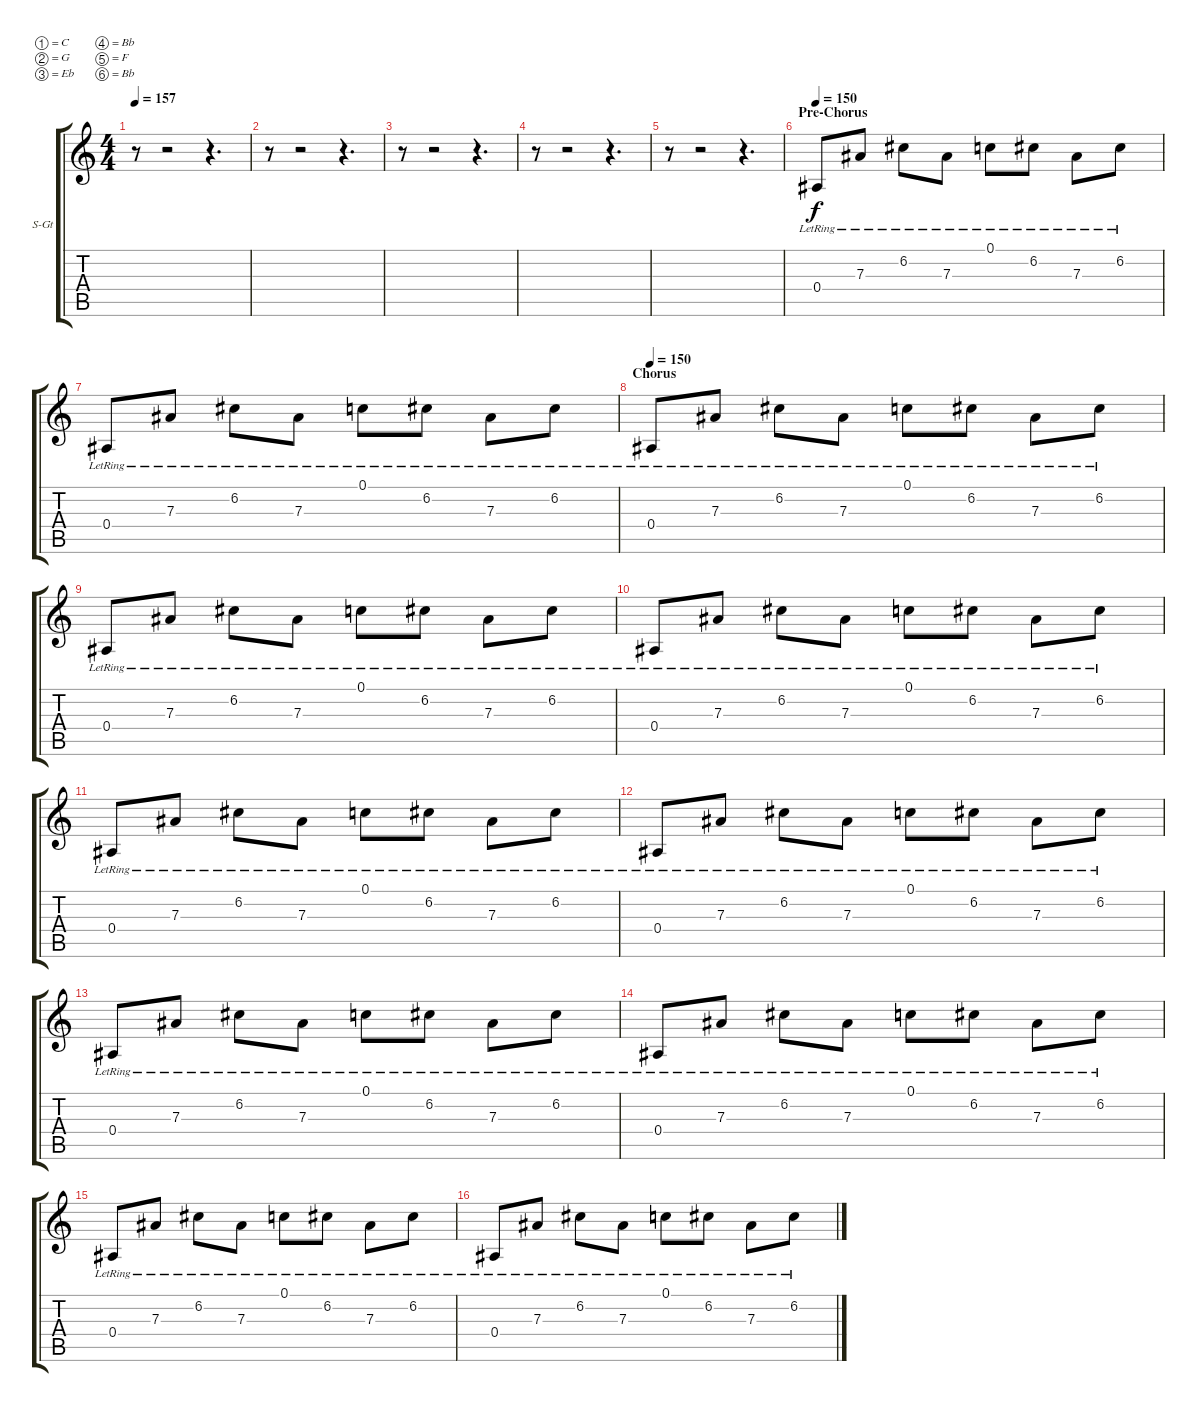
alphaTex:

\bracketExtendMode groupsimilarinstruments
\firstSystemTrackNameOrientation horizontal
\otherSystemsTrackNameOrientation horizontal
\track ("Clean Intro+Outro Lead" "S-Gt") {instrument acousticguitarsteel}
\staff {score tabs}
\tuning (C4 G3 Eb3 Bb2 F2 Bb1)
\ts (4 4)
\tempo 157
\clef g2
\ks c
r.8{dy f} r.2 r.4{d} |
r.8 r.2 r.4{d} |
r.8 r.2 r.4{d} |
r.8 r.2 r.4{d} |
r.8 r.2 r.4{d} |
\section ("" "Pre-Chorus")
\tempo 150
0.4{lr}.8 7.3{lr}.8 6.2{lr}.8 7.3{lr}.8 0.1{lr}.8 6.2{lr}.8 7.3{lr}.8 6.2{lr}.8 |
0.4{lr}.8 7.3{lr}.8 6.2{lr}.8 7.3{lr}.8 0.1{lr}.8 6.2{lr}.8 7.3{lr}.8 6.2{lr}.8 |
\section ("" "Chorus")
\tempo 150
0.4{lr}.8 7.3{lr}.8 6.2{lr}.8 7.3{lr}.8 0.1{lr}.8 6.2{lr}.8 7.3{lr}.8 6.2{lr}.8 |
0.4{lr}.8 7.3{lr}.8 6.2{lr}.8 7.3{lr}.8 0.1{lr}.8 6.2{lr}.8 7.3{lr}.8 6.2{lr}.8 |
0.4{lr}.8 7.3{lr}.8 6.2{lr}.8 7.3{lr}.8 0.1{lr}.8 6.2{lr}.8 7.3{lr}.8 6.2{lr}.8 |
0.4{lr}.8 7.3{lr}.8 6.2{lr}.8 7.3{lr}.8 0.1{lr}.8 6.2{lr}.8 7.3{lr}.8 6.2{lr}.8 |
0.4{lr}.8 7.3{lr}.8 6.2{lr}.8 7.3{lr}.8 0.1{lr}.8 6.2{lr}.8 7.3{lr}.8 6.2{lr}.8 |
0.4{lr}.8 7.3{lr}.8 6.2{lr}.8 7.3{lr}.8 0.1{lr}.8 6.2{lr}.8 7.3{lr}.8 6.2{lr}.8 |
0.4{lr}.8 7.3{lr}.8 6.2{lr}.8 7.3{lr}.8 0.1{lr}.8 6.2{lr}.8 7.3{lr}.8 6.2{lr}.8 |
0.4{lr}.8 7.3{lr}.8 6.2{lr}.8 7.3{lr}.8 0.1{lr}.8 6.2{lr}.8 7.3{lr}.8 6.2{lr}.8 |
0.4{lr}.8 7.3{lr}.8 6.2{lr}.8 7.3{lr}.8 0.1{lr}.8 6.2{lr}.8 7.3{lr}.8 6.2{lr}.8
